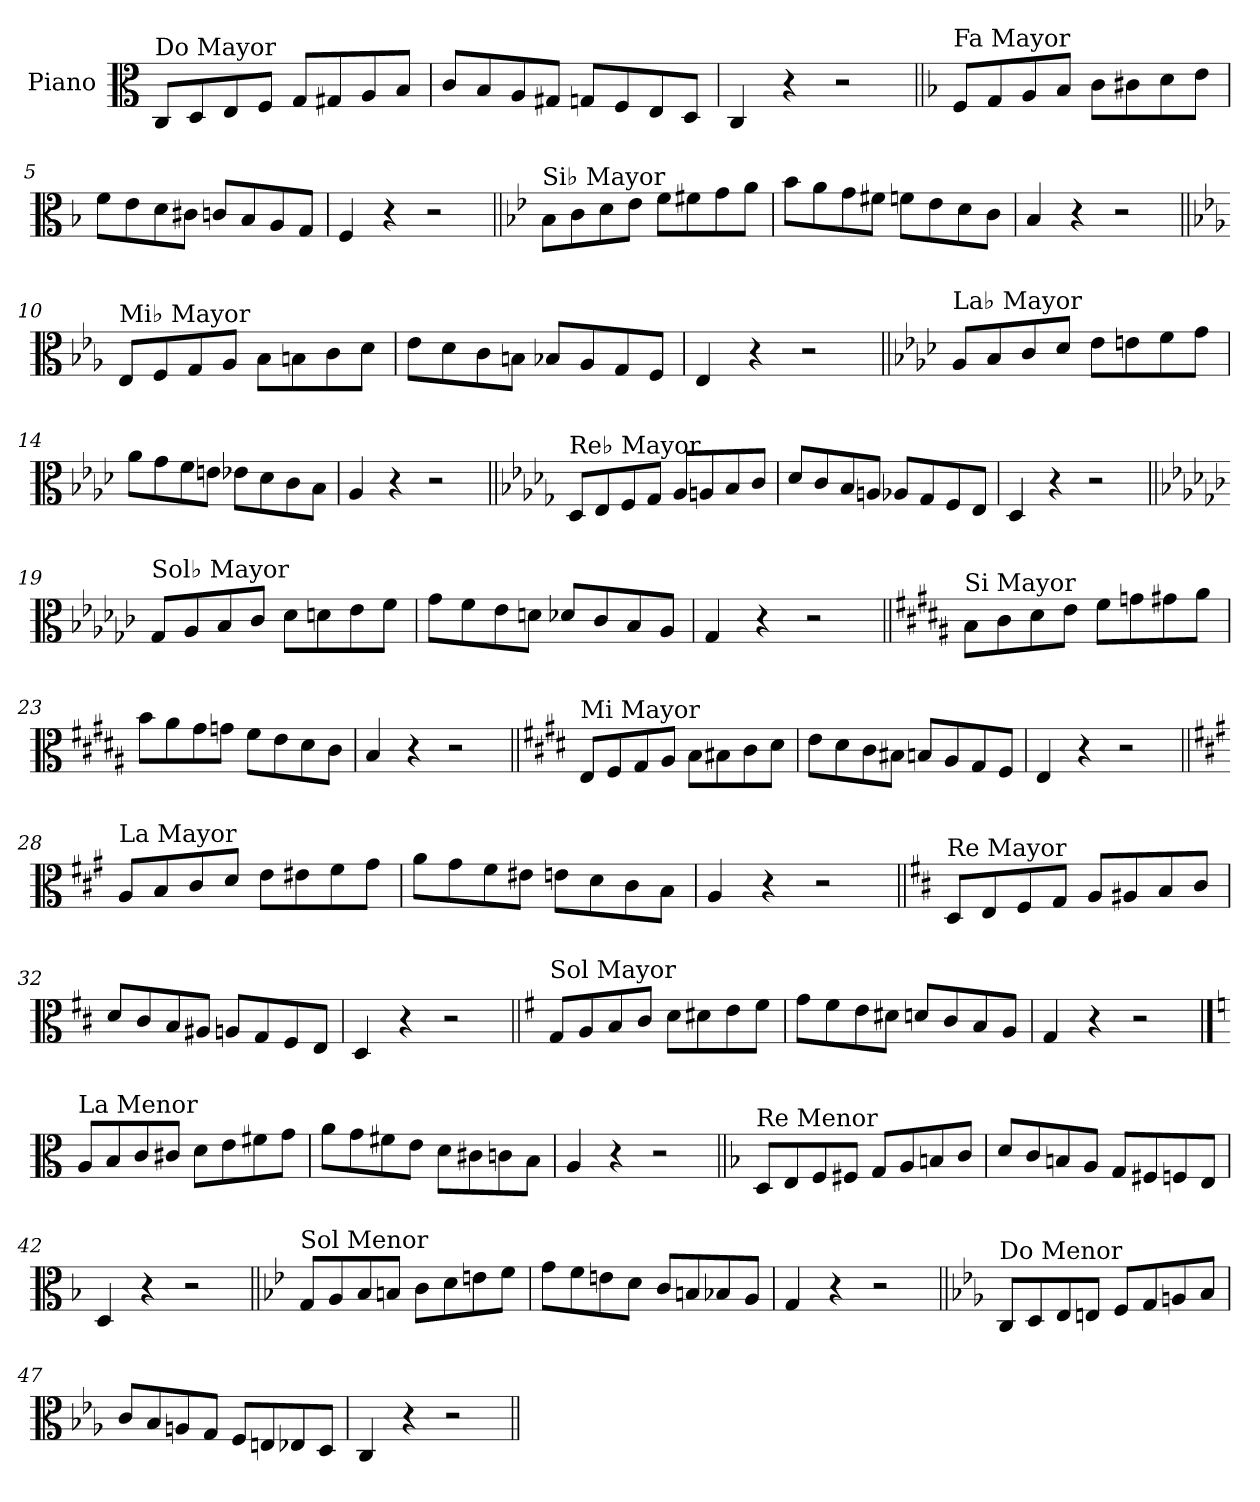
**kern
*part1
*staff1
*I"Piano
*I'Pno.
*clefC3
*k[]
=1
!LO:TX:a:t=Do Mayor
8C/L
8D/
8E/
8F/J
8G/L
8G#X/
8A/
8B/J
=2
8c/L
8B/
8A/
8G#X/J
8Gn/L
8F/
8E/
8D/J
=3
4C/
4r
2r
=4||
*k[b-]
!LO:TX:a:t=Fa Mayor
8F/L
8G/
8A/
8B-/J
8c\L
8c#X\
8d\
8e\J
=5
8f\L
8e\
8d\
8c#X\J
8cn/L
8B-/
8A/
8G/J
=6
4F/
4r
2r
!!LO:LB:g=z
=7||
*k[b-e-]
!LO:TX:a:t=Si♭ Mayor
8B-\L
8c\
8d\
8e-\J
8f\L
8f#X\
8g\
8a\J
=8
8b-\L
8a\
8g\
8f#X\J
8fn\L
8e-\
8d\
8c\J
=9
4B-/
4r
2r
=10||
*k[b-e-a-]
!LO:TX:a:t=Mi♭ Mayor
8E-/L
8F/
8G/
8A-/J
8B-\L
8Bn\
8c\
8d\J
=11
8e-\L
8d\
8c\
8Bn\J
8B-X/L
8A-/
8G/
8F/J
=12
4E-/
4r
2r
!!LO:LB:g=z
=13||
*k[b-e-a-d-]
!LO:TX:a:t=La♭ Mayor
8A-/L
8B-/
8c/
8d-/J
8e-\L
8en\
8f\
8g\J
=14
8a-\L
8g\
8f\
8en\J
8e-X\L
8d-\
8c\
8B-\J
=15
4A-/
4r
2r
=16||
*k[b-e-a-d-g-]
!LO:TX:a:t=Re♭ Mayor
8D-/L
8E-/
8F/
8G-/J
8A-/L
8An/
8B-/
8c/J
=17
8d-/L
8c/
8B-/
8An/J
8A-X/L
8G-/
8F/
8E-/J
=18
4D-/
4r
2r
!!LO:LB:g=z
=19||
*k[b-e-a-d-g-c-]
!LO:TX:a:t=Sol♭ Mayor
8G-/L
8A-/
8B-/
8c-/J
8d-\L
8dn\
8e-\
8f\J
=20
8g-\L
8f\
8e-\
8dn\J
8d-X/L
8c-/
8B-/
8A-/J
=21
4G-/
4r
2r
=22||
*k[f#c#g#d#a#]
!LO:TX:a:t=Si Mayor
8B\L
8c#\
8d#\
8e\J
8f#\L
8gn\
8g#X\
8a#\J
=23
8b\L
8a#\
8g#\
8gn\J
8f#\L
8e\
8d#\
8c#\J
=24
4B/
4r
2r
!!LO:LB:g=z
=25||
*k[f#c#g#d#]
!LO:TX:a:t=Mi Mayor
8E/L
8F#/
8G#/
8A/J
8B\L
8B#X\
8c#\
8d#\J
=26
8e\L
8d#\
8c#\
8B#X\J
8Bn/L
8A/
8G#/
8F#/J
=27
4E/
4r
2r
=28||
*k[f#c#g#]
!LO:TX:a:t=La Mayor
8A/L
8B/
8c#/
8d/J
8e\L
8e#X\
8f#\
8g#\J
=29
8a\L
8g#\
8f#\
8e#X\J
8en\L
8d\
8c#\
8B\J
=30
4A/
4r
2r
!!LO:LB:g=z
=31||
*k[f#c#]
!LO:TX:a:t=Re Mayor
8D/L
8E/
8F#/
8G/J
8A/L
8A#X/
8B/
8c#/J
=32
8d/L
8c#/
8B/
8A#X/J
8An/L
8G/
8F#/
8E/J
=33
4D/
4r
2r
=34||
*k[f#]
!LO:TX:a:t=Sol Mayor
8G/L
8A/
8B/
8c/J
8d\L
8d#X\
8e\
8f#\J
=35
8g\L
8f#\
8e\
8d#X\J
8dn/L
8c/
8B/
8A/J
=36
4G/
4r
2r
!!LO:PB:g=z
==37
*k[]
!LO:TX:a:t=La Menor
8A/L
8B/
8c/
8c#X/J
8d\L
8e\
8f#X\
8g\J
=38
8a\L
8g\
8f#X\
8e\J
8d\L
8c#X\
8cn\
8B\J
=39
4A/
4r
2r
=40||
*k[b-]
!LO:TX:a:t=Re Menor
8D/L
8E/
8F/
8F#X/J
8G/L
8A/
8Bn/
8c/J
=41
8d/L
8c/
8Bn/
8A/J
8G/L
8F#X/
8Fn/
8E/J
=42
4D/
4r
2r
!!LO:LB:g=z
=43||
*k[b-e-]
!LO:TX:a:t=Sol Menor
8G/L
8A/
8B-/
8Bn/J
8c\L
8d\
8en\
8f\J
=44
8g\L
8f\
8en\
8d\J
8c/L
8Bn/
8B-X/
8A/J
=45
4G/
4r
2r
=46||
*k[b-e-a-]
!LO:TX:a:t=Do Menor
8C/L
8D/
8E-/
8En/J
8F/L
8G/
8An/
8B-/J
=47
8c/L
8B-/
8An/
8G/J
8F/L
8En/
8E-X/
8D/J
=48
4C/
4r
2r
=||
*-
